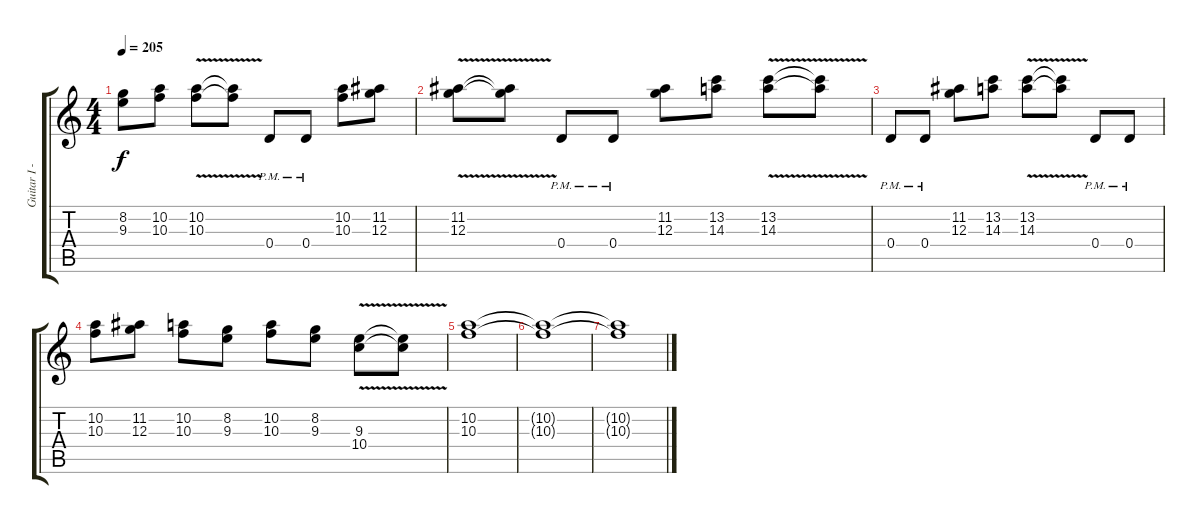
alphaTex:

\track ("Guitar I - Distortion [Solo]" "Guitar I -") {instrument distortionguitar}
\staff {score tabs}
\tuning (E4 B3 G3 D3 A2 D2) {hide}
\ts (4 4)
\tempo 205
\clef g2
\ks c
(8.2 9.3).8{dy f} (10.2 10.3).8 (10.2{v} 10.3{v}).8 (10.2{t} 10.3{t}).8 0.4{pm}.8 0.4{pm}.8 (10.2 10.3).8 (11.2 12.3).8 |
(11.2{v} 12.3{v}).8 (11.2{t} 12.3{t}).8 0.4{pm}.8 0.4{pm}.8 (11.2 12.3).8 (13.2 14.3).8 (13.2{v} 14.3{v}).8 (13.2{t} 14.3{t}).8 |
0.4{pm}.8 0.4{pm}.8 (11.2 12.3).8 (13.2 14.3).8 (13.2{v} 14.3{v}).8 (13.2{t} 14.3{t}).8 0.4{pm}.8 0.4{pm}.8 |
(10.2 10.3).8 (11.2 12.3).8 (10.2 10.3).8 (8.2 9.3).8 (10.2 10.3).8 (8.2 9.3).8 (9.3{v} 10.4{v}).8 (9.3{t} 10.4{t}).8 |
(10.2 10.3).1{volume 0} |
(10.2{t} 10.3{t}).1 |
(10.2{t} 10.3{t}).1
